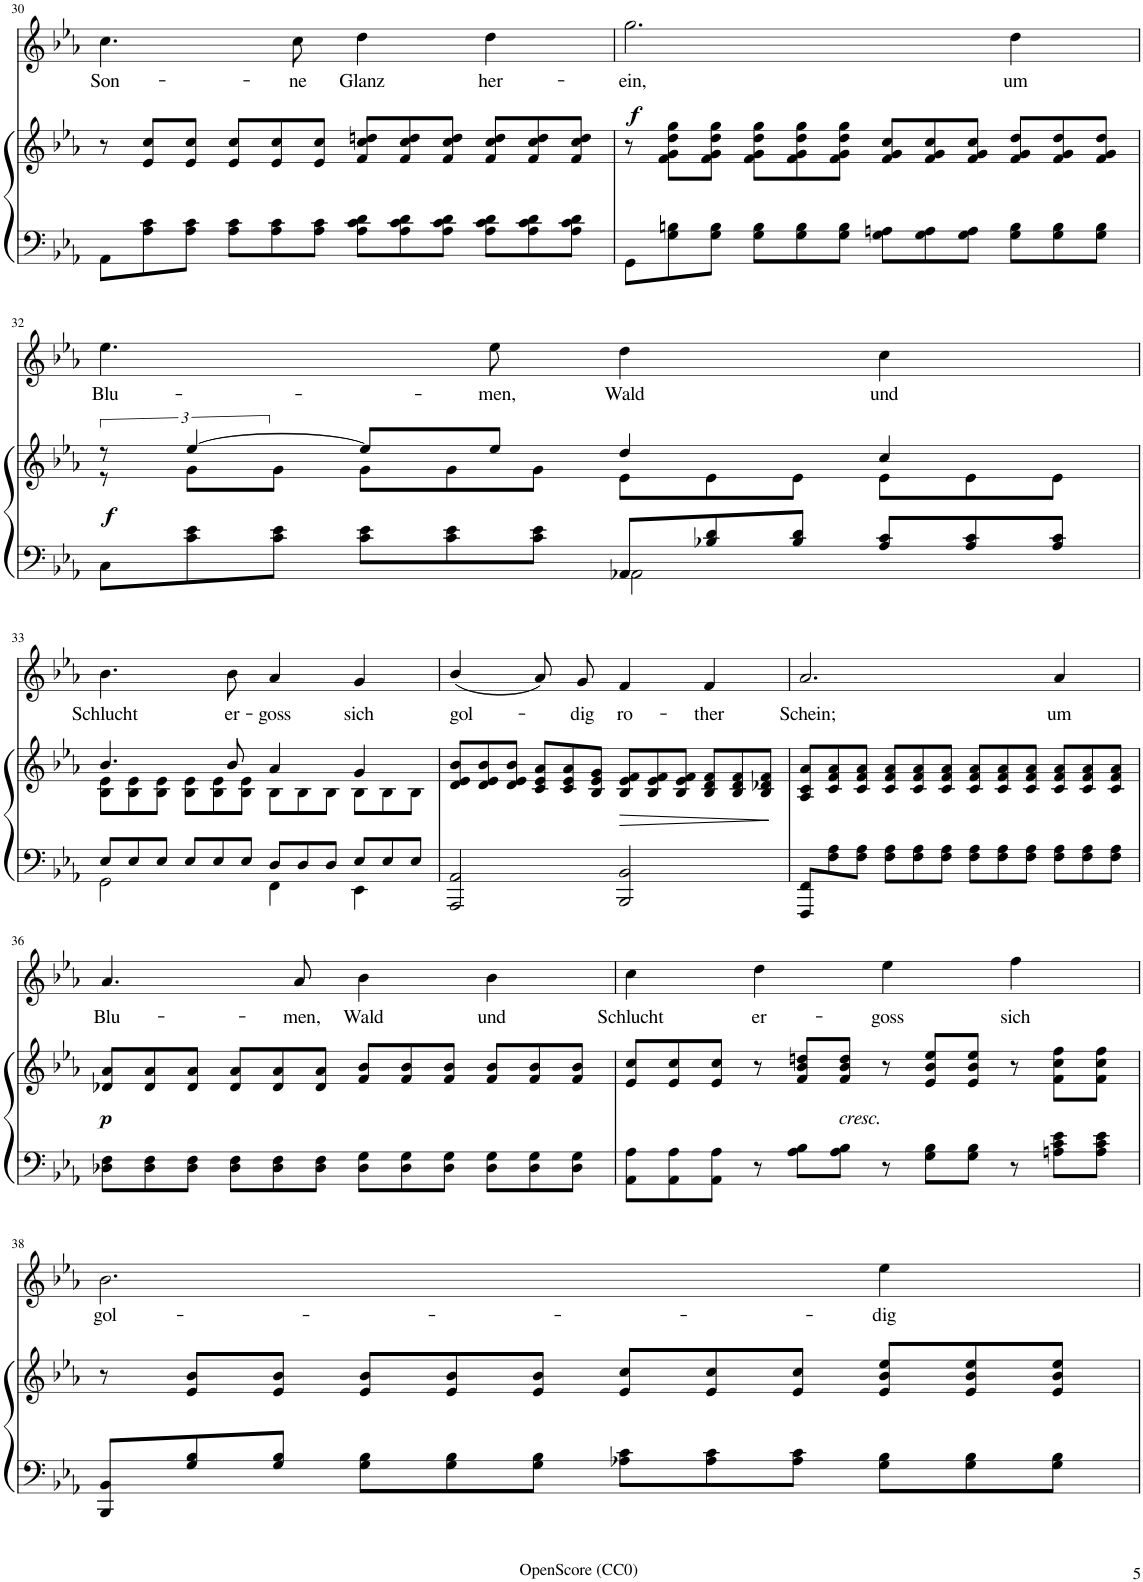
**kern	**kern	**dynam	**kern	**text
*part2	*part2	*part2	*part1	*part1
*staff3	*staff2	*staff2/3	*staff1	*staff1
*I"Piano	*	*	*I"Voice	*
*I'Pno	*	*	*	*
!!LO:PB:g=z
*clefF4	*clefG2	*	*clefG2	*
*k[b-e-a-]	*k[b-e-a-]	*	*k[b-e-a-]	*
*M4/4	*M4/4	*	*M4/4	*
*met(c)	*met(c)	*	*met(c)	*
=30	=30	=30	=30	=30
*^	*	*	*	*
*	*Xbrackettup	*	*	*	*
!	!	!	!	!	!LO:LY:b
1ryy	12AA-\L	12r	.	4.cc\	Son-
.	12A-\ 12c\	12e-/ 12cc/L	.	.	.
.	12A-\ 12c\J	12e-/ 12cc/J	.	.	.
*	*	*Xbrackettup	*	*	*
.	12A-\ 12c\L	12e-/ 12cc/L	.	.	.
.	12A-\ 12c\	12e-/ 12cc/	.	.	.
!	!	!	!	!	!LO:LY:b
.	.	.	.	8cc\	-ne
.	12A-\ 12c\J	12e-/ 12cc/J	.	.	.
!	!	!	!	!	!LO:LY:b
.	12A-\ 12c\ 12d\L	12f/ 12cc/ 12ddn/L	.	4dd\	Glanz
.	12A-\ 12c\ 12d\	12f/ 12cc/ 12dd/	.	.	.
.	12A-\ 12c\ 12d\J	12f/ 12cc/ 12dd/J	.	.	.
!	!	!	!	!	!LO:LY:b
.	12A-\ 12c\ 12d\L	12f/ 12cc/ 12dd/L	.	4dd\	her-
.	12A-\ 12c\ 12d\	12f/ 12cc/ 12dd/	.	.	.
.	12A-\ 12c\ 12d\J	12f/ 12cc/ 12dd/J	.	.	.
=31	=31	=31	=31	=31	=31
*	*	*brackettup	*	*	*
!	!	!	!LO:DY:a	!	!LO:LY:b
1ryy	12GG\L	12r	f	2.gg\	-ein,
.	12G\ 12Bn\	12f\ 12g\ 12dd\ 12gg\L	.	.	.
.	12G\ 12B\J	12f\ 12g\ 12dd\ 12gg\J	.	.	.
*	*	*Xbrackettup	*	*	*
.	12G\ 12B\L	12f\ 12g\ 12dd\ 12gg\L	.	.	.
.	12G\ 12B\	12f\ 12g\ 12dd\ 12gg\	.	.	.
.	12G\ 12B\J	12f\ 12g\ 12dd\ 12gg\J	.	.	.
.	12G\ 12An\L	12f/ 12g/ 12cc/L	.	.	.
.	12G\ 12A\	12f/ 12g/ 12cc/	.	.	.
.	12G\ 12A\J	12f/ 12g/ 12cc/J	.	.	.
!	!	!	!	!	!LO:LY:b
.	12G\ 12B\L	12f/ 12g/ 12dd/L	.	4dd\	um
.	12G\ 12B\	12f/ 12g/ 12dd/	.	.	.
.	12G\ 12B\J	12f/ 12g/ 12dd/J	.	.	.
!!LO:LB:g=z
=32	=32	=32	=32	=32	=32
*	*	*brackettup	*	*	*
*	*	*^	*	*	*
!	!	!	!	!LO:DY:b	!	!LO:LY:b
2ryy	12C\L	12r	12r	f	4.ee-\	Blu-
.	12c\ 12e-\	[6ee-/	12g\L	.	.	.
.	12c\ 12e-\J	.	12g\J	.	.	.
*	*	*	*Xbrackettup	*	*	*
.	12c\ 12e-\L	8ee-/L]	12g\L	.	.	.
.	12c\ 12e-\	.	12g\	.	.	.
!	!	!	!	!	!	!LO:LY:b
.	.	8ee-/J	.	.	8ee-\	-men,
.	12c\ 12e-\J	.	12g\J	.	.	.
!	!	!	!	!	!	!LO:LY:b
2AA-\	12AA-X/L	4dd/	12e-\L	.	4dd\	Wald
.	12B-X/ 12d/	.	12e-\	.	.	.
.	12B-/ 12d/J	.	12e-\J	.	.	.
!	!	!	!	!	!	!LO:LY:b
.	12A-/ 12c/L	4cc/	12e-\L	.	4cc\	und
.	12A-/ 12c/	.	12e-\	.	.	.
.	12A-/ 12c/J	.	12e-\J	.	.	.
!!LO:LB:g=z
=33	=33	=33	=33	=33	=33	=33
!	!	!	!	!	!	!LO:LY:b
2GG\	12E-/L	4.b-/	12B-\ 12e-\L	.	4.b-\	Schlucht
.	12E-/	.	12B-\ 12e-\	.	.	.
.	12E-/J	.	12B-\ 12e-\J	.	.	.
.	12E-/L	.	12B-\ 12e-\L	.	.	.
.	12E-/	.	12B-\ 12e-\	.	.	.
!	!	!	!	!	!	!LO:LY:b
.	.	8b-/	.	.	8b-\	er-
.	12E-/J	.	12B-\ 12e-\J	.	.	.
!	!	!	!	!	!	!LO:LY:b
4FF\	12D/L	4a-/	12B-\L	.	4a-/	-goss
.	12D/	.	12B-\	.	.	.
.	12D/J	.	12B-\J	.	.	.
!	!	!	!	!	!	!LO:LY:b
4EE-\	12E-/L	4g/	12B-\L	.	4g/	sich
.	12E-/	.	12B-\	.	.	.
.	12E-/J	.	12B-\J	.	.	.
=34	=34	=34	=34	=34	=34	=34
!	!	!	!	!	!	!LO:LY:b
*v	*v	*	*	*	*	*
*	*v	*v	*	*	*
2AAA-/ 2AA-/	12d/ 12e-/ 12b-/L	.	(4b-/	gol-
.	12d/ 12e-/ 12b-/	.	.	.
.	12d/ 12e-/ 12b-/J	.	.	.
.	12c/ 12e-/ 12a-/L	.	8a-/L)	.
.	12c/ 12e-/ 12a-/	.	.	.
!	!	!	!	!LO:LY:b
.	.	.	8g/J	-dig
.	12B-/ 12e-/ 12g/J	.	.	.
!	!	!	!	!LO:LY:b
2BBB-/ 2BB-/	12B-/ 12e-/ 12f/L	.	4f/	ro-
.	12B-/ 12e-/ 12f/	.	.	.
.	12B-/ 12e-/ 12f/J	.	.	.
!	!	!	!	!LO:LY:b
.	12B-/ 12d/ 12f/L	.	4f/	-ther
.	12B-/ 12d/ 12f/	.	.	.
.	12B-/ 12d-X/ 12f/J	.	.	.
=35	=35	=35	=35	=35
*brackettup	*	*	*	*
!	!	!	!	!LO:LY:b
12FFF/ 12FF/L	12A-/ 12c/ 12a-/L	.	2.a-/	Schein;
12F\ 12A-\	12c/ 12f/ 12a-/	.	.	.
12F\ 12A-\J	12c/ 12f/ 12a-/J	.	.	.
*Xbrackettup	*	*	*	*
12F\ 12A-\L	12c/ 12f/ 12a-/L	.	.	.
12F\ 12A-\	12c/ 12f/ 12a-/	.	.	.
12F\ 12A-\J	12c/ 12f/ 12a-/J	.	.	.
12F\ 12A-\L	12c/ 12f/ 12a-/L	.	.	.
12F\ 12A-\	12c/ 12f/ 12a-/	.	.	.
12F\ 12A-\J	12c/ 12f/ 12a-/J	.	.	.
!	!	!	!	!LO:LY:b
12F\ 12A-\L	12c/ 12f/ 12a-/L	.	4a-/	um
12F\ 12A-\	12c/ 12f/ 12a-/	.	.	.
12F\ 12A-\J	12c/ 12f/ 12a-/J	.	.	.
!!LO:LB:g=z
=36	=36	=36	=36	=36
!	!	!LO:DY:b	!	!LO:LY:b
12D-X\ 12F\L	12d-X/ 12a-/L	p	4.a-/	Blu-
12D-\ 12F\	12d-/ 12a-/	.	.	.
12D-\ 12F\J	12d-/ 12a-/J	.	.	.
12D-\ 12F\L	12d-/ 12a-/L	.	.	.
12D-\ 12F\	12d-/ 12a-/	.	.	.
!	!	!	!	!LO:LY:b
.	.	.	8a-/	-men,
12D-\ 12F\J	12d-/ 12a-/J	.	.	.
!	!	!	!	!LO:LY:b
12D-\ 12G\L	12f/ 12b-/L	.	4b-\	Wald
12D-\ 12G\	12f/ 12b-/	.	.	.
12D-\ 12G\J	12f/ 12b-/J	.	.	.
!	!	!	!	!LO:LY:b
12D-\ 12G\L	12f/ 12b-/L	.	4b-\	und
12D-\ 12G\	12f/ 12b-/	.	.	.
12D-\ 12G\J	12f/ 12b-/J	.	.	.
=37	=37	=37	=37	=37
!	!	!	!	!LO:LY:b
12AA-\ 12A-\L	12e-/ 12cc/L	.	4cc\	Schlucht
12AA-\ 12A-\	12e-/ 12cc/	.	.	.
12AA-\ 12A-\J	12e-/ 12cc/J	.	.	.
*brackettup	*brackettup	*	*	*
!	!	!	!	!LO:LY:b
12r	12r	.	4dd\	er-
12A-\ 12B-\L	12f/ 12b-/ 12ddn/L	.	.	.
!	!LO:TX:b:i:t=cresc.	!	!	!
12A-\ 12B-\J	12f/ 12b-/ 12dd/J	.	.	.
!	!	!	!	!LO:LY:b
12r	12r	.	4ee-\	-goss
12G\ 12B-\L	12e-/ 12b-/ 12ee-/L	.	.	.
12G\ 12B-\J	12e-/ 12b-/ 12ee-/J	.	.	.
!	!	!	!	!LO:LY:b
12r	12r	.	4ff\	sich
12An\ 12c\ 12e-\L	12f\ 12cc\ 12ff\L	.	.	.
12A\ 12c\ 12e-\J	12f\ 12cc\ 12ff\J	.	.	.
!!LO:LB:g=z
=38	=38	=38	=38	=38
*Xbrackettup	*	*	*	*
!	!	!	!	!LO:LY:b
12BBB-/ 12BB-/L	12r	.	2.b-\	gol-
12G/ 12B-/	12e-/ 12b-/L	.	.	.
12G/ 12B-/J	12e-/ 12b-/J	.	.	.
*	*Xbrackettup	*	*	*
12G\ 12B-\L	12e-/ 12b-/L	.	.	.
12G\ 12B-\	12e-/ 12b-/	.	.	.
12G\ 12B-\J	12e-/ 12b-/J	.	.	.
12A-X\ 12c\L	12e-/ 12cc/L	.	.	.
12A-\ 12c\	12e-/ 12cc/	.	.	.
12A-\ 12c\J	12e-/ 12cc/J	.	.	.
!	!	!	!	!LO:LY:b
12G\ 12B-\L	12e-/ 12b-/ 12ee-/L	.	4ee-\	-dig
12G\ 12B-\	12e-/ 12b-/ 12ee-/	.	.	.
12G\ 12B-\J	12e-/ 12b-/ 12ee-/J	.	.	.
=	=	=	=	=
*-	*-	*-	*-	*-
